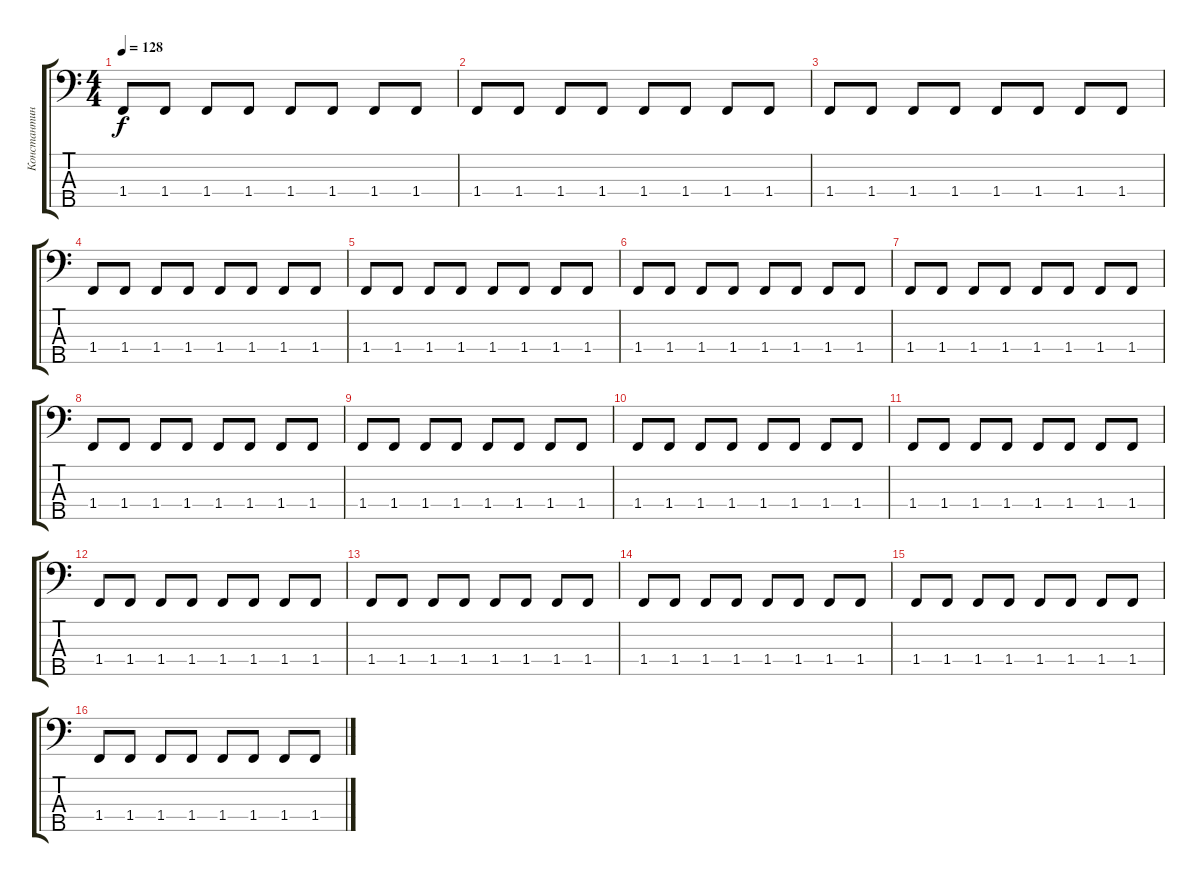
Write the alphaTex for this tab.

\track ("Константин Бекрев (программирование)" "Константин") {instrument synthbass1}
\staff {score tabs}
\tuning (G2 D2 A1 E1 B0) {hide}
\ts (4 4)
\tempo 128
\clef f4
\ks c
1.4.8{dy f balance 0} 1.4.8{balance 16} 1.4.8{balance 0} 1.4.8{balance 16} 1.4.8{balance 0} 1.4.8{balance 16} 1.4.8{balance 0} 1.4.8{balance 16} |
1.4.8{balance 0} 1.4.8{balance 16} 1.4.8{balance 0} 1.4.8{balance 16} 1.4.8{balance 0} 1.4.8{balance 16} 1.4.8{balance 0} 1.4.8{balance 16} |
1.4.8{balance 0} 1.4.8{balance 16} 1.4.8{balance 0} 1.4.8{balance 16} 1.4.8{balance 0} 1.4.8{balance 16} 1.4.8{balance 0} 1.4.8{balance 16} |
1.4.8{balance 0} 1.4.8{balance 16} 1.4.8{balance 0} 1.4.8{balance 16} 1.4.8{balance 0} 1.4.8{balance 16} 1.4.8{balance 0} 1.4.8{balance 16} |
1.4.8{balance 0} 1.4.8{balance 16} 1.4.8{balance 0} 1.4.8{balance 16} 1.4.8{balance 0} 1.4.8{balance 16} 1.4.8{balance 0} 1.4.8{balance 16} |
1.4.8{balance 0} 1.4.8{balance 16} 1.4.8{balance 0} 1.4.8{balance 16} 1.4.8{balance 0} 1.4.8{balance 16} 1.4.8{balance 0} 1.4.8{balance 16} |
1.4.8{balance 0} 1.4.8{balance 16} 1.4.8{balance 0} 1.4.8{balance 16} 1.4.8{balance 0} 1.4.8{balance 16} 1.4.8{balance 0} 1.4.8{balance 16} |
1.4.8{balance 0} 1.4.8{balance 16} 1.4.8{balance 0} 1.4.8{balance 16} 1.4.8{balance 0} 1.4.8{balance 16} 1.4.8{balance 0} 1.4.8{balance 16} |
1.4.8{balance 0} 1.4.8{balance 16} 1.4.8{balance 0} 1.4.8{balance 16} 1.4.8{balance 0} 1.4.8{balance 16} 1.4.8{balance 0} 1.4.8{balance 16} |
1.4.8{balance 0} 1.4.8{balance 16} 1.4.8{balance 0} 1.4.8{balance 16} 1.4.8{balance 0} 1.4.8{balance 16} 1.4.8{balance 0} 1.4.8{balance 16} |
1.4.8{balance 0} 1.4.8{balance 16} 1.4.8{balance 0} 1.4.8{balance 16} 1.4.8{balance 0} 1.4.8{balance 16} 1.4.8{balance 0} 1.4.8{balance 16} |
1.4.8{balance 0} 1.4.8{balance 16} 1.4.8{balance 0} 1.4.8{balance 16} 1.4.8{balance 0} 1.4.8{balance 16} 1.4.8{balance 0} 1.4.8{balance 16} |
1.4.8{balance 0} 1.4.8{balance 16} 1.4.8{balance 0} 1.4.8{balance 16} 1.4.8{balance 0} 1.4.8{balance 16} 1.4.8{balance 0} 1.4.8{balance 16} |
1.4.8{balance 0} 1.4.8{balance 16} 1.4.8{balance 0} 1.4.8{balance 16} 1.4.8{balance 0} 1.4.8{balance 16} 1.4.8{balance 0} 1.4.8{balance 16} |
1.4.8{balance 0} 1.4.8{balance 16} 1.4.8{balance 0} 1.4.8{balance 16} 1.4.8{balance 0} 1.4.8{balance 16} 1.4.8{balance 0} 1.4.8{balance 16} |
1.4.8{balance 0} 1.4.8{balance 16} 1.4.8{balance 0} 1.4.8{balance 16} 1.4.8{balance 0} 1.4.8{balance 16} 1.4.8{balance 0} 1.4.8{balance 16}
